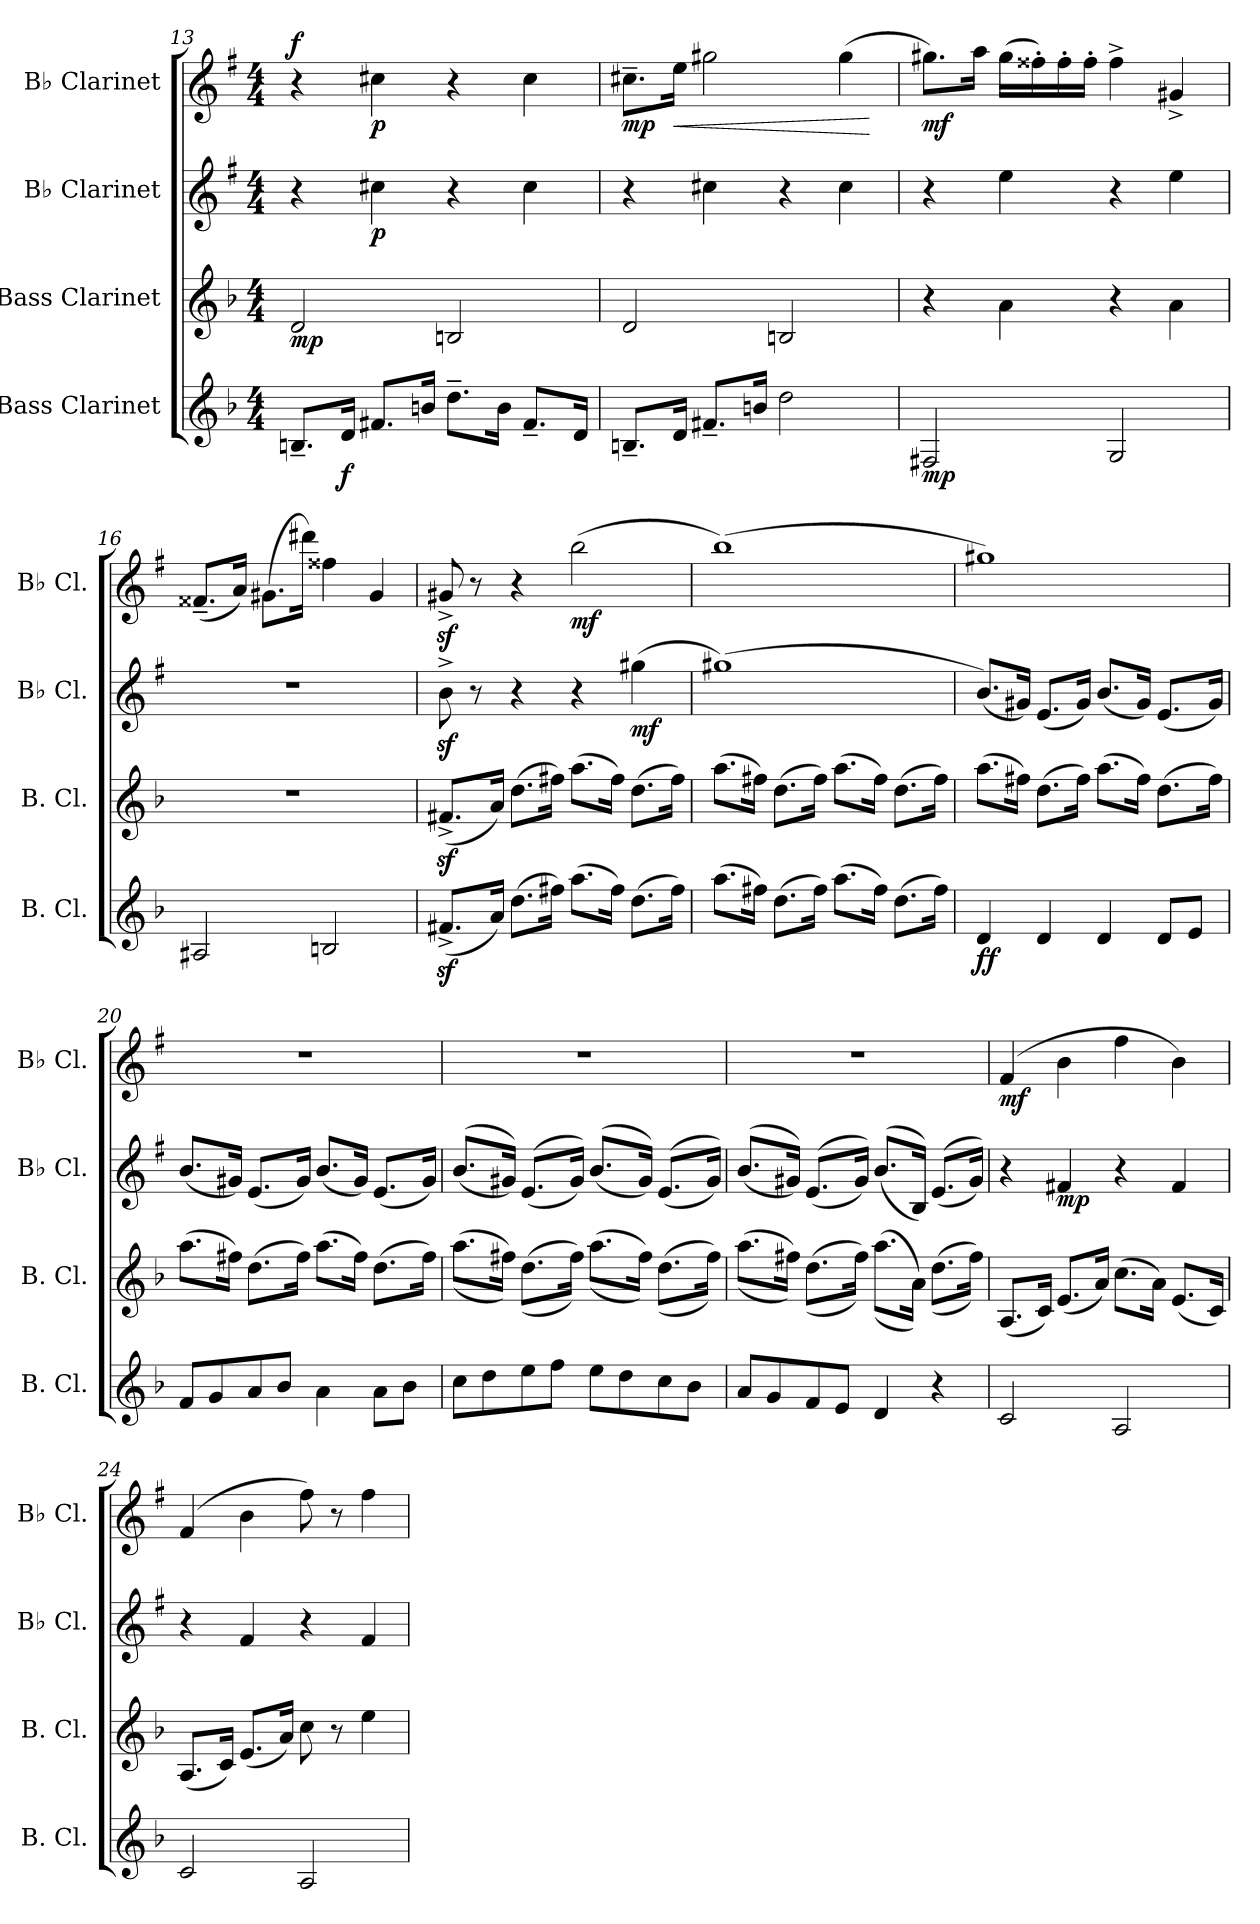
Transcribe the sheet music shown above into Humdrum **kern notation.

**kern	**dynam	**kern	**dynam	**kern	**dynam	**kern	**dynam
*part4	*part4	*part3	*part3	*part2	*part2	*part1	*part1
*staff4	*staff4	*staff3	*staff3	*staff2	*staff2	*staff1	*staff1
*I"Bass Clarinet	*	*I"Bass Clarinet	*	*I"B♭ Clarinet	*	*I"B♭ Clarinet	*
*I'B. Cl.	*	*I'B. Cl.	*	*I'B♭ Cl.	*	*I'B♭ Cl.	*
*clefG2	*	*clefG2	*	*clefG2	*	*clefG2	*
*ITrd8c14	*	*ITrd8c14	*	*ITrd1c2	*	*ITrd1c2	*
*k[b-]	*	*k[b-]	*	*k[b-]	*	*k[b-]	*
*M4/4	*	*M4/4	*	*M4/4	*	*M4/4	*
=13	=13	=13	=13	=13	=13	=13	=13
!	!	!	!LO:DY:b	!	!	!	!LO:DY:a
8.BBn~/L	.	2D/	mp	4r	.	4r	f
!	!LO:DY:b	!	!	!	!	!	!
16D/Jk	f	.	.	.	.	.	.
!	!	!	!	!	!LO:DY:b	!	!LO:DY:b
8.F#X/L	.	.	.	4bn\	p	4bn\	p
16Bn/Jk	.	.	.	.	.	.	.
8.d~\L	.	2BBn/	.	4r	.	4r	.
16B\Jk	.	.	.	.	.	.	.
8.F#~/L	.	.	.	4b\	.	4b\	.
16D/Jk	.	.	.	.	.	.	.
=14	=14	=14	=14	=14	=14	=14	=14
!	!	!	!	!	!	!	!LO:DY:b
8.BBn~/L	.	2D/	.	4r	.	8.bn~\L	mp
!	!	!	!	!	!	!	!LO:HP:b
16D/Jk	.	.	.	.	.	16dd\Jk	<
8.F#X~/L	.	.	.	4bn\	.	2ff#X\	.
16Bn/Jk	.	.	.	.	.	.	.
2d\	.	2BBn/	.	4r	.	.	.
.	.	.	.	4b\	.	(4ff#\	.
.	.	.	.	.	.	.	[
=15	=15	=15	=15	=15	=15	=15	=15
!	!LO:DY:b	!	!	!	!	!	!LO:DY:b
2FF#X/	mp	4r	.	4r	.	8.ff#X\L)	mf
.	.	.	.	.	.	16gg\Jk	.
.	.	4A\	.	4dd\	.	(16ff#\LL	.
.	.	.	.	.	.	16ee#X'\)	.
.	.	.	.	.	.	16ee#'\	.
.	.	.	.	.	.	16ee#'\JJ	.
2GG/	.	4r	.	4r	.	4ee#^\	.
.	.	4A\	.	4dd\	.	4f#X^/	.
!!LO:LB:g=z
=16	=16	=16	=16	=16	=16	=16	=16
2AA#X/	.	1r	.	1r	.	(8.e#X~/L	.
.	.	.	.	.	.	16g/Jk)	.
.	.	.	.	.	.	(8.f#X\L	.
.	.	.	.	.	.	16ccc#X\Jk)	.
2BBn/	.	.	.	.	.	4ee#X\	.
.	.	.	.	.	.	4f#/	.
=17	=17	=17	=17	=17	=17	=17	=17
(8.F#Xz<^/L	.	(8.F#Xz<^/L	.	8az<^\	.	8f#Xz<^/	.
.	.	.	.	8r	.	8r	.
16A/Jk)	.	16A/Jk)	.	.	.	.	.
(8.d\L	.	(8.d\L	.	4r	.	4r	.
16f#X\Jk)	.	16f#X\Jk)	.	.	.	.	.
!	!	!	!	!	!	!	!LO:DY:b
(8.a\L	.	(8.a\L	.	4r	.	(2aa\	mf
16f#\Jk)	.	16f#\Jk)	.	.	.	.	.
!	!	!	!	!	!LO:DY:b	!	!
(8.d\L	.	(8.d\L	.	(4ff#X\	mf	.	.
16f#\Jk)	.	16f#\Jk)	.	.	.	.	.
=18	=18	=18	=18	=18	=18	=18	=18
(8.a\L	.	(8.a\L	.	(1ff#X)	.	(1aa)	.
16f#X\Jk)	.	16f#X\Jk)	.	.	.	.	.
(8.d\L	.	(8.d\L	.	.	.	.	.
16f#\Jk)	.	16f#\Jk)	.	.	.	.	.
(8.a\L	.	(8.a\L	.	.	.	.	.
16f#\Jk)	.	16f#\Jk)	.	.	.	.	.
(8.d\L	.	(8.d\L	.	.	.	.	.
16f#\Jk)	.	16f#\Jk)	.	.	.	.	.
=19	=19	=19	=19	=19	=19	=19	=19
!	!LO:DY:b	!	!	!	!	!	!
4D/	ff	(8.a\L	.	(8.a/L)	.	1ff#X)	.
.	.	16f#X\Jk)	.	16f#X/Jk)	.	.	.
4D/	.	(8.d\L	.	(8.d/L	.	.	.
.	.	16f#\Jk)	.	16f#/Jk)	.	.	.
4D/	.	(8.a\L	.	(8.a/L	.	.	.
.	.	16f#\Jk)	.	16f#/Jk)	.	.	.
8D/L	.	(8.d\L	.	(8.d/L	.	.	.
8E/J	.	.	.	.	.	.	.
.	.	16f#\Jk)	.	16f#/Jk)	.	.	.
!!LO:PB:g=z
=20	=20	=20	=20	=20	=20	=20	=20
8F/L	.	(8.a\L	.	(8.a/L	.	1r	.
8G/	.	.	.	.	.	.	.
.	.	16f#X\Jk)	.	16f#X/Jk)	.	.	.
8A/	.	(8.d\L	.	(8.d/L	.	.	.
8B-/J	.	.	.	.	.	.	.
.	.	16f#\Jk)	.	16f#/Jk)	.	.	.
4A\	.	(8.a\L	.	(8.a/L	.	.	.
.	.	16f#\Jk)	.	16f#/Jk)	.	.	.
8A\L	.	(8.d\L	.	(8.d/L	.	.	.
8B-\J	.	.	.	.	.	.	.
.	.	16f#\Jk)	.	16f#/Jk)	.	.	.
=21	=21	=21	=21	=21	=21	=21	=21
8c\L	.	((8.a\L	.	((8.a/L	.	1r	.
8d\	.	.	.	.	.	.	.
.	.	16f#X\Jk))	.	16f#X/Jk))	.	.	.
8e\	.	((8.d\L	.	((8.d/L	.	.	.
8f\J	.	.	.	.	.	.	.
.	.	16f#\Jk))	.	16f#/Jk))	.	.	.
8e\L	.	((8.a\L	.	((8.a/L	.	.	.
8d\	.	.	.	.	.	.	.
.	.	16f#\Jk))	.	16f#/Jk))	.	.	.
8c\	.	((8.d\L	.	((8.d/L	.	.	.
8B-\J	.	.	.	.	.	.	.
.	.	16f#\Jk))	.	16f#/Jk))	.	.	.
=22	=22	=22	=22	=22	=22	=22	=22
8A/L	.	((8.a\L	.	((8.a/L	.	1r	.
8G/	.	.	.	.	.	.	.
.	.	16f#X\Jk))	.	16f#X/Jk))	.	.	.
8F/	.	((8.d\L	.	((8.d/L	.	.	.
8E/J	.	.	.	.	.	.	.
.	.	16f#\Jk))	.	16f#/Jk))	.	.	.
4D/	.	((8.a\L	.	((8.a/L	.	.	.
.	.	16A\Jk))	.	16A/Jk))	.	.	.
4r	.	((8.d\L	.	((8.d/L	.	.	.
.	.	16f#\Jk))	.	16f#/Jk))	.	.	.
=23	=23	=23	=23	=23	=23	=23	=23
!	!LO:DY:b	!	!	!	!	!	!
!	!LO:DY:n=1:a	!	!	!	!	!	!LO:DY:b
2C/	mp mf	(8.AA/L	.	4r	.	(4e/	mf
.	.	16C/Jk)	.	.	.	.	.
!	!	!	!	!	!LO:DY:b	!	!
.	.	(8.E/L	.	4en/	mp	4a\	.
.	.	16A/Jk)	.	.	.	.	.
2AA/	.	(8.c\L	.	4r	.	4ee\	.
.	.	16A\Jk)	.	.	.	.	.
.	.	(8.E/L	.	4e/	.	4a\)	.
.	.	16C/Jk)	.	.	.	.	.
!!LO:LB:g=z
=24	=24	=24	=24	=24	=24	=24	=24
2C/	.	(8.AA/L	.	4r	.	(4e/	.
.	.	16C/Jk)	.	.	.	.	.
.	.	(8.E/L	.	4e/	.	4a\	.
.	.	16A/Jk)	.	.	.	.	.
2AA/	.	8c\	.	4r	.	8ee\)	.
.	.	8r	.	.	.	8r	.
.	.	4e\	.	4e/	.	4ee\	.
=	=	=	=	=	=	=	=
*-	*-	*-	*-	*-	*-	*-	*-
